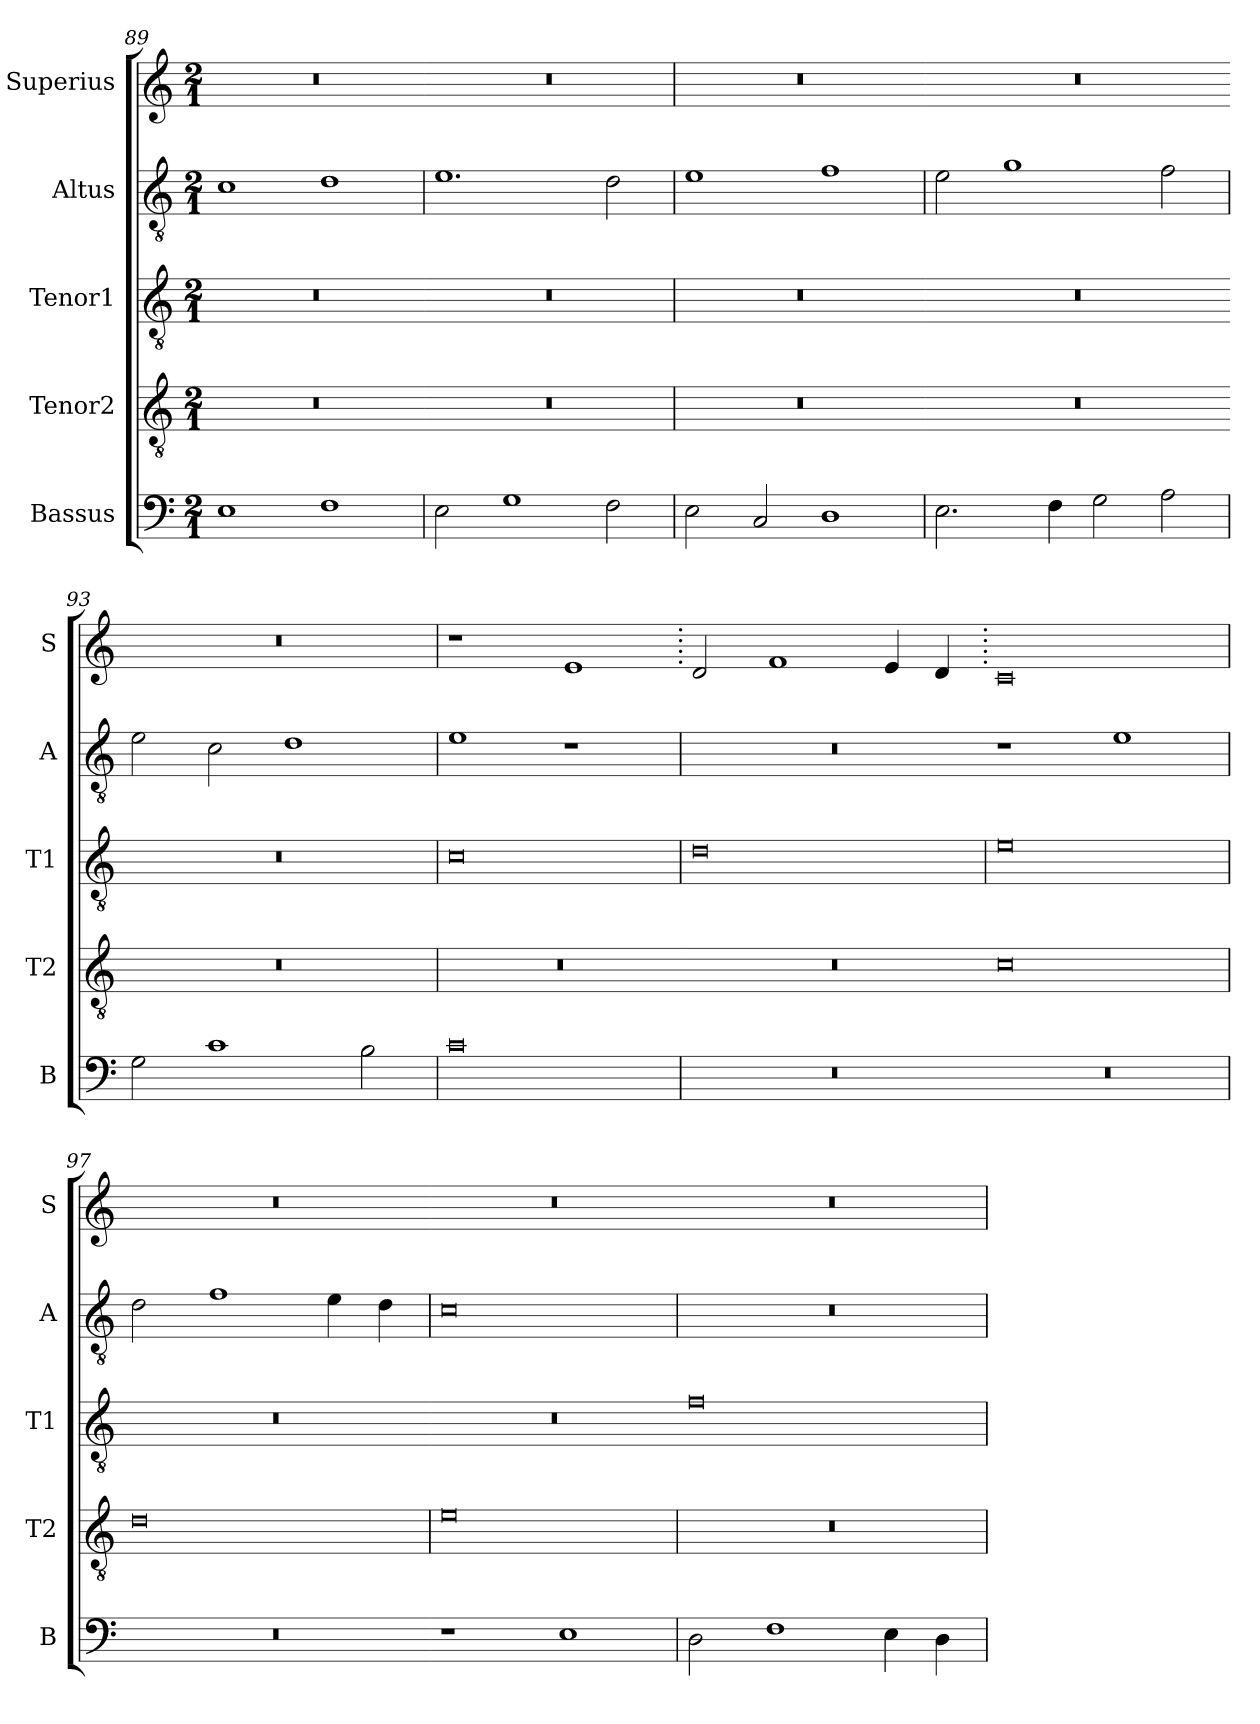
**kern	**kern	**kern	**kern	**kern
*part5	*part4	*part3	*part2	*part1
*staff5	*staff4	*staff3	*staff2	*staff1
*I"Bassus	*I"Tenor2	*I"Tenor1	*I"Altus	*I"Superius
*I'B	*I'T2	*I'T1	*I'A	*I'S
*clefF4	*clefGv2	*clefGv2	*clefGv2	*clefG2
*k[]	*k[]	*k[]	*k[]	*k[]
*M2/1	*M2/1	*M2/1	*M2/1	*M2/1
=89	=89	=89	=89	=89
1E	0r	0r	1c	0r
1F	.	.	1d	.
=90	=90	=90	=90	=90.
2E\	0r	0r	1.e	0r
1G	.	.	.	.
2F\	.	.	2d\	.
=91	=91	=91	=91	=91
2E\	0r	0r	1e	0r
2C/	.	.	.	.
1D	.	.	1f	.
=92	=92	=92	=92	=92.
2.E\	0r	0r	2e\	0r
.	.	.	1g	.
4F\	.	.	.	.
2G\	.	.	.	.
2A\	.	.	2f\	.
=93	=93	=93	=93	=93.
2G\	0r	0r	2e\	0r
1c	.	.	2c\	.
.	.	.	1d	.
2B\	.	.	.	.
=94	=94	=94	=94	=94
0c	0r	0c	1e	1r
.	.	.	1r	1e
=95	=95	=95	=95	=95.
0r	0r	0d	0r	2d/
.	.	.	.	1f
.	.	.	.	4e/
.	.	.	.	4d/
=96	=96	=96	=96	=96.
0r	0c	0e	1r	0c
.	.	.	1e	.
=97	=97	=97	=97	=97
0r	0d	0r	2d\	0r
.	.	.	1f	.
.	.	.	4e\	.
.	.	.	4d\	.
=98	=98	=98	=98	=98.
1r	0e	0r	0c	0r
1E	.	.	.	.
=99	=99	=99	=99	=99.
2D\	0r	0f	0r	0r
1F	.	.	.	.
4E\	.	.	.	.
4D\	.	.	.	.
=	=	=	=	=
*-	*-	*-	*-	*-
